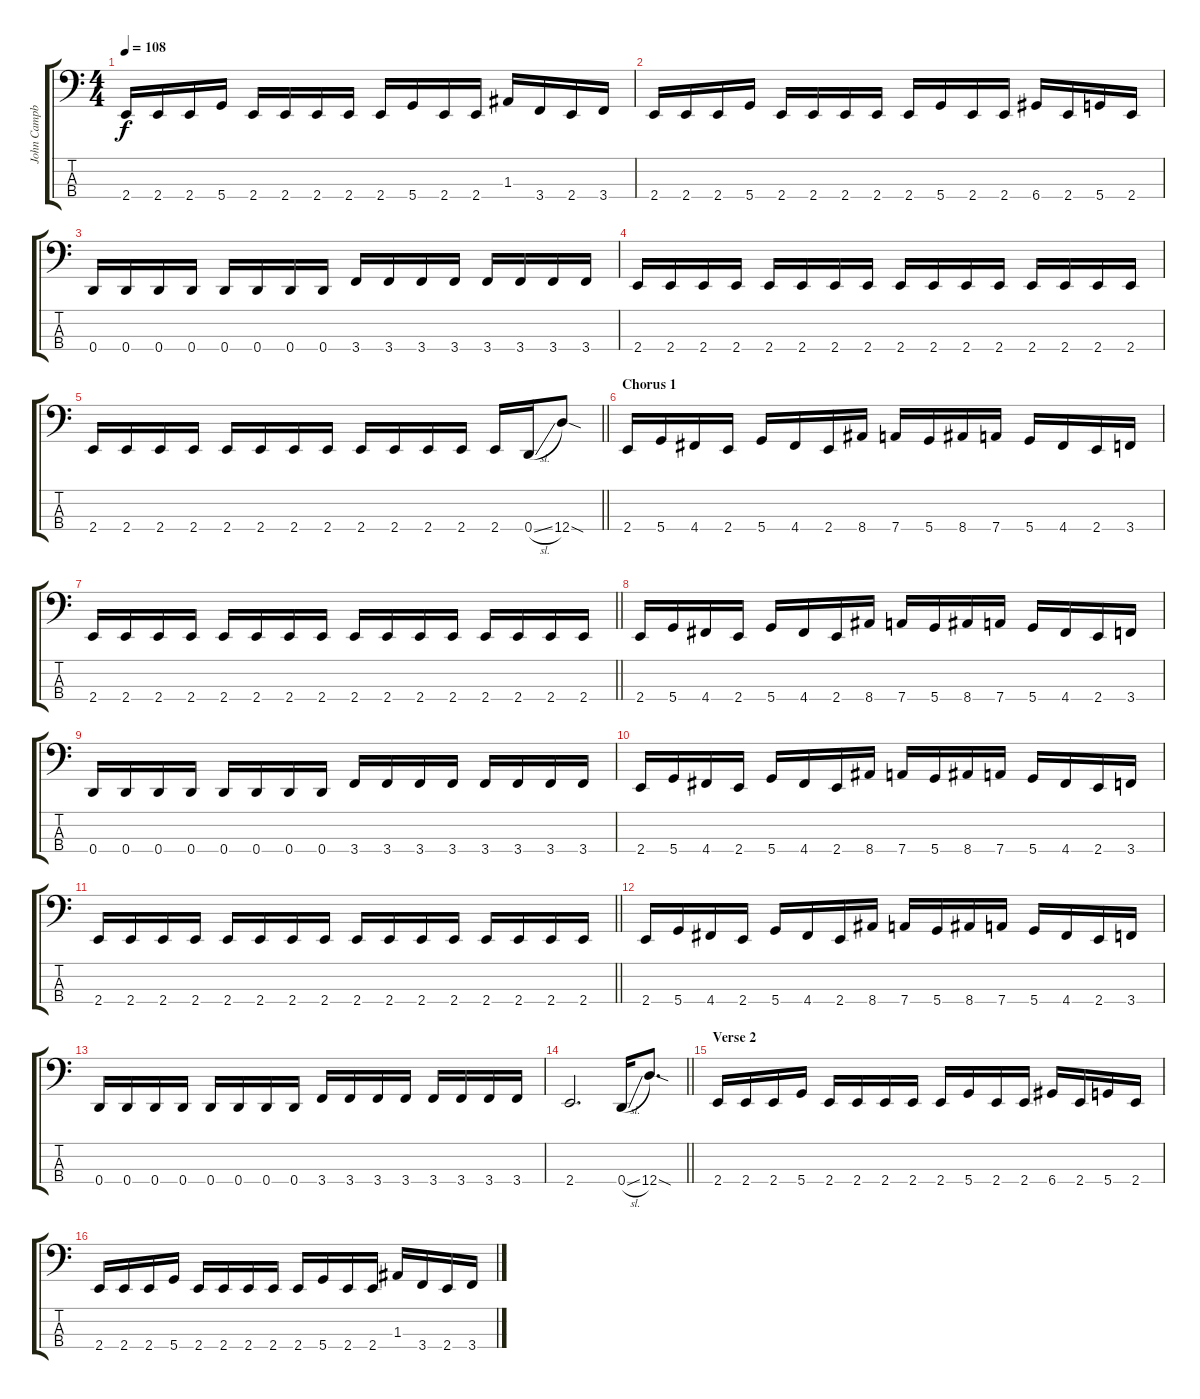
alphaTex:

\track ("John Campbell" "John Campb") {instrument electricbasspick}
\staff {score tabs}
\tuning (G2 D2 A1 D1) {hide}
\ts (4 4)
\tempo 108
\clef f4
\ks c
2.4.16{dy f} 2.4.16 2.4.16 5.4.16 2.4.16 2.4.16 2.4.16 2.4.16 2.4.16 5.4.16 2.4.16 2.4.16 1.3.16 3.4.16 2.4.16 3.4.16 |
2.4.16 2.4.16 2.4.16 5.4.16 2.4.16 2.4.16 2.4.16 2.4.16 2.4.16 5.4.16 2.4.16 2.4.16 6.4.16 2.4.16 5.4.16 2.4.16 |
0.4.16 0.4.16 0.4.16 0.4.16 0.4.16 0.4.16 0.4.16 0.4.16 3.4.16 3.4.16 3.4.16 3.4.16 3.4.16 3.4.16 3.4.16 3.4.16 |
2.4.16 2.4.16 2.4.16 2.4.16 2.4.16 2.4.16 2.4.16 2.4.16 2.4.16 2.4.16 2.4.16 2.4.16 2.4.16 2.4.16 2.4.16 2.4.16 |
\barLineRight lightlight
2.4.16 2.4.16 2.4.16 2.4.16 2.4.16 2.4.16 2.4.16 2.4.16 2.4.16 2.4.16 2.4.16 2.4.16 2.4.16 0.4{sl}.16 12.4{sod}.8 |
\section ("" "Chorus 1")
2.4.16 5.4.16 4.4.16 2.4.16 5.4.16 4.4.16 2.4.16 8.4.16 7.4.16 5.4.16 8.4.16 7.4.16 5.4.16 4.4.16 2.4.16 3.4.16 |
\barLineRight lightlight
2.4.16 2.4.16 2.4.16 2.4.16 2.4.16 2.4.16 2.4.16 2.4.16 2.4.16 2.4.16 2.4.16 2.4.16 2.4.16 2.4.16 2.4.16 2.4.16 |
2.4.16 5.4.16 4.4.16 2.4.16 5.4.16 4.4.16 2.4.16 8.4.16 7.4.16 5.4.16 8.4.16 7.4.16 5.4.16 4.4.16 2.4.16 3.4.16 |
0.4.16 0.4.16 0.4.16 0.4.16 0.4.16 0.4.16 0.4.16 0.4.16 3.4.16 3.4.16 3.4.16 3.4.16 3.4.16 3.4.16 3.4.16 3.4.16 |
2.4.16 5.4.16 4.4.16 2.4.16 5.4.16 4.4.16 2.4.16 8.4.16 7.4.16 5.4.16 8.4.16 7.4.16 5.4.16 4.4.16 2.4.16 3.4.16 |
\barLineRight lightlight
2.4.16 2.4.16 2.4.16 2.4.16 2.4.16 2.4.16 2.4.16 2.4.16 2.4.16 2.4.16 2.4.16 2.4.16 2.4.16 2.4.16 2.4.16 2.4.16 |
2.4.16 5.4.16 4.4.16 2.4.16 5.4.16 4.4.16 2.4.16 8.4.16 7.4.16 5.4.16 8.4.16 7.4.16 5.4.16 4.4.16 2.4.16 3.4.16 |
0.4.16 0.4.16 0.4.16 0.4.16 0.4.16 0.4.16 0.4.16 0.4.16 3.4.16 3.4.16 3.4.16 3.4.16 3.4.16 3.4.16 3.4.16 3.4.16 |
\barLineRight lightlight
2.4.2{d} 0.4{sl}.16 12.4{sod}.8{d} |
\section ("" "Verse 2")
2.4.16 2.4.16 2.4.16 5.4.16 2.4.16 2.4.16 2.4.16 2.4.16 2.4.16 5.4.16 2.4.16 2.4.16 6.4.16 2.4.16 5.4.16 2.4.16 |
2.4.16 2.4.16 2.4.16 5.4.16 2.4.16 2.4.16 2.4.16 2.4.16 2.4.16 5.4.16 2.4.16 2.4.16 1.3.16 3.4.16 2.4.16 3.4.16
